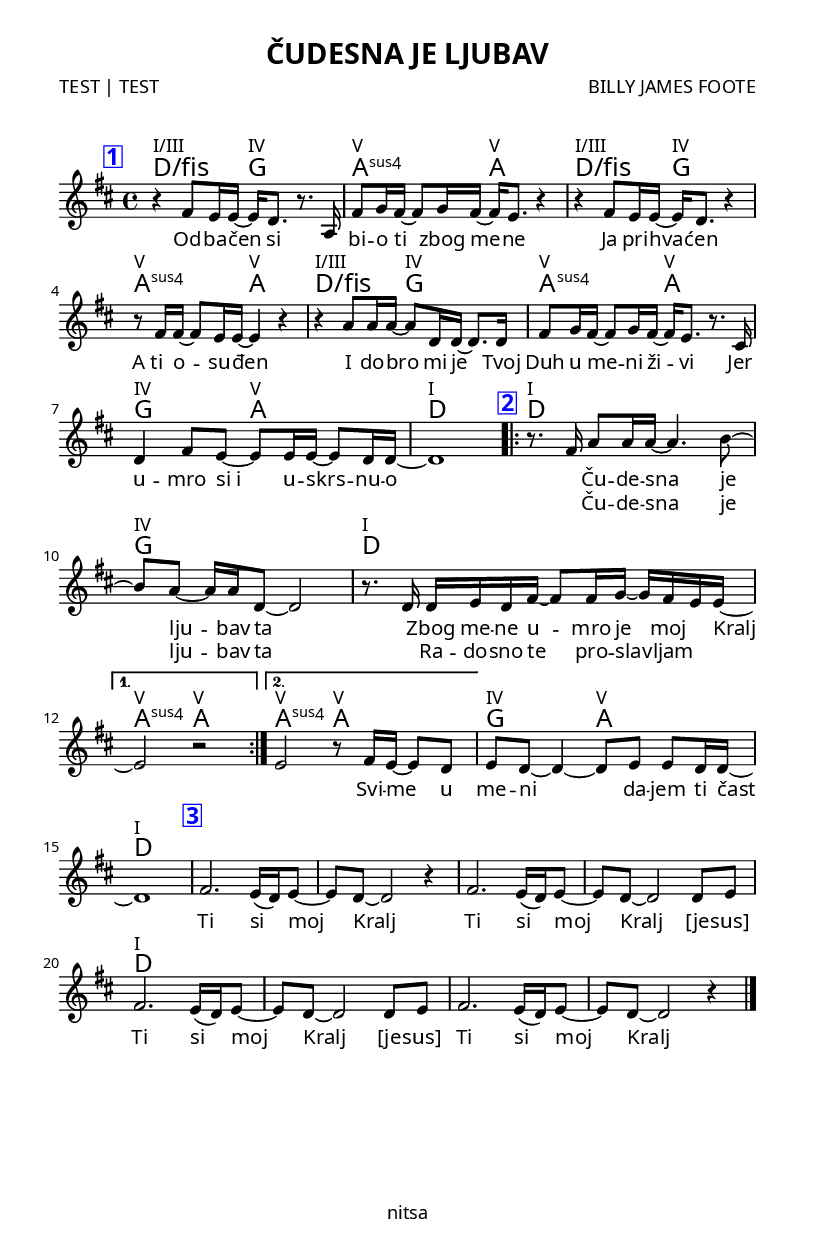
\version "2.14.2"

\include "deutsch.ly"
\include "romanChords_grand.ly"
\include "jazzChords_grand.ly"

\header {
	title = "ČUDESNA JE LJUBAV"
	composer = "BILLY JAMES FOOTE"
	poet= "TEST | TEST"
	subtitle = ""
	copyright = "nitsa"
}

\include "config_grand.ly"

scoreA = \relative c' {
	\key d \major
	\mark \default
	r4 fis8 e16 e ~ e d8. r8. a16 | %1
	fis'8 g16 fis ~ fis8 g16 fis ~ fis e8. r4 |
	r4 fis8 e16 e ~ e d8. r4 |
	r8 fis16 fis ~ fis8 e16 e ~ e4 r4 | %4
	r4 a8 a16 a ~ a8 d,16 d ~ d8. d16 |
	fis8 g16 fis ~ fis8 g16 fis ~ fis e8. r8. cis16 |
	d4 fis8 e ~ e e16 e ~ e8 d16 d ~ |
	d1 | %8
}

scoreB = \relative c' {
	\once \override Score.RehearsalMark #'Y-offset = #-2
	\mark \default
	\repeat volta 2 {
	r8. fis16 a8 a16 a ~ a4. h8 ~ | %9
	h8 a8 ~ a16 a16 d,8 ~ d2 |
	r8. d16 d e d fis ~ fis8 fis16 g ~ g fis e e ~ |
	}
	\alternative {
	{e2 r2 |}
	{e2 r8 fis16 e ~ e8 d |} %13
	}
	e8 d ~ d4 ~ d8 e e d16 d ~ |
	d1 |
}

scoreC = \relative c' {
	\mark \default
	fis2. e16( d) e8 ~ | %16
	e8 d ~ d2 r4 |
	fis2. e16( d) e8 ~ | %18
	e8 d ~ d2 d8 e |
	fis2. e16( d) e8 ~ | %20
	e8 d ~ d2 d8 e |
	fis2. e16( d) e8 ~ | %22
	e8 d ~ d2 r4 |
	\bar "|."
}

chordsA = \chordmode {
	d2/fis g | a2:sus4 a | d/fis g |
	a:sus4 a | d/fis g | a:sus4 a |
	g a | d1 |
}

chordsB = \chordmode {
	\set chordChanges = ##f
	d1 |
	\set chordChanges = ##t
	g | d | a2:sus4 a |
	a2:sus4 a | g a | d1 |
}

chordsC = \chordmode {
	d1 | d | d | d |
	d | d | d | d |
}

lyricsAOne = \lyricmode {
Od -- ba -- čen si \skip8 bi -- o ti zbog me -- ne                  
Ja pri -- hva -- ćen 
\left "A ti" o -- su -- đen
I do -- bro mi je
Tvoj Duh u me -- ni ži -- vi
Jer u -- mro "si i" u -- skrs -- nu -- o
}

lyricsBOne = \lyricmode {
\skip8 Ču -- de -- sna je lju -- bav ta
\skip8 Zbog me -- ne u -- mro je moj \skip8 Kralj
\skip8 Svi -- me u me -- ni da -- jem ti čast
}

lyricsBTwo = \lyricmode {
\repeat unfold 40 { \skip8 }
Ču -- de -- sna je lju -- bav ta
\skip8 Ra -- do -- sno te pro -- sla -- vljam
}

lyricsC = \lyricmode {
Ti si moj Kralj
Ti si moj Kralj
"[je" -- "sus]" Ti si moj Kralj
"[je" -- "sus]" Ti si moj Kralj
}

\score {
<<
	\new ChordNames { \romanChords \transpose d c { \chordsA \chordsB \chordsC } }
	\new ChordNames { \jazzChords \chordsA \chordsB \chordsC }
	\new Staff { \scoreA \scoreB \scoreC }
	\addlyrics { \lyricsAOne \lyricsBOne \lyricsC }
	\addlyrics { \lyricsBTwo }
>>
}
